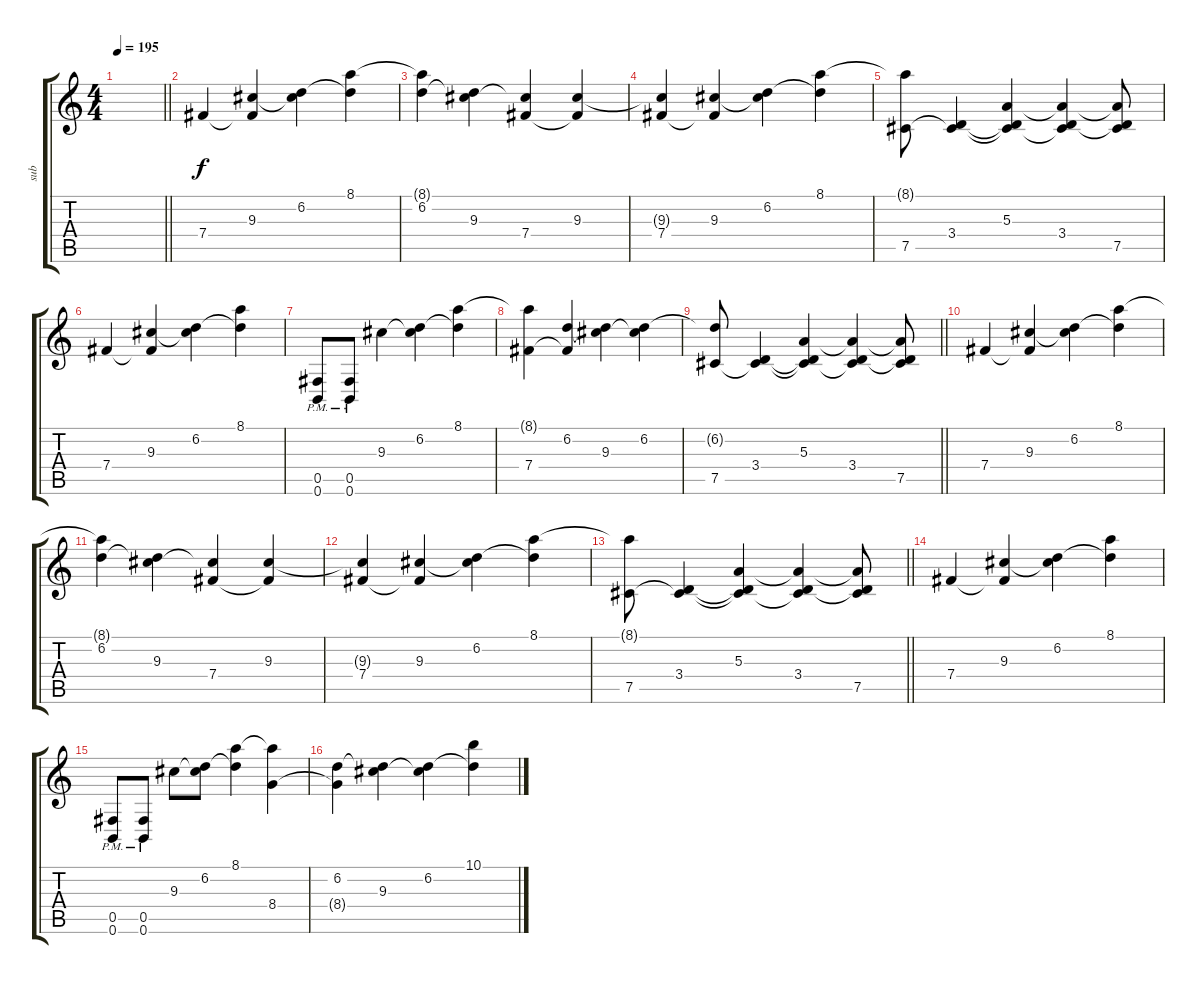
\track ("sub" "sub") {instrument distortionguitar}
\staff {score tabs}
\tuning (Db4 Ab3 E3 B2 Gb2 B1) {hide}
\ts (4 4)
\tempo 195
\clef g2
\barLineRight lightlight
\ks c
|
\section ("" "")
7.4.4 (9.3 7.4{t}).4 (6.2 9.3{t}).4 (8.1 6.2{t}).4 |
(8.1{t} 6.2).4 (6.2{t} 9.3).4 (9.3{t} 7.4).4 (9.3 7.4{t}).4 |
(9.3{t} 7.4).4 (9.3 7.4{t}).4 (6.2 9.3{t}).4 (8.1 6.2{t}).4 |
(8.1{t} 7.5).8 (3.4 7.5{t}).4 (5.3 3.4{t} 7.5{t}).4 (5.3{t} 3.4 7.5{t}).4 (5.3{t} 3.4{t} 7.5).8 |
7.4.4 (9.3 7.4{t}).4 (6.2 9.3{t}).4 (8.1 6.2{t}).4 |
(0.5{pm} 0.6{pm}).8 (0.5{pm} 0.6{pm}).8 9.3.4 (6.2 9.3{t}).4 (8.1 6.2{t}).4 |
(8.1{t} 7.4).4 (6.2 7.4{t}).4 (6.2{t} 9.3).4 (6.2 9.3{t}).4 |
\barLineRight lightlight
(6.2{t} 7.5).8 (3.4 7.5{t}).4 (5.3 3.4{t} 7.5{t}).4 (5.3{t} 3.4 7.5{t}).4 (5.3{t} 3.4{t} 7.5).8 |
\section ("" "")
7.4.4 (9.3 7.4{t}).4 (6.2 9.3{t}).4 (8.1 6.2{t}).4 |
(8.1{t} 6.2).4 (6.2{t} 9.3).4 (9.3{t} 7.4).4 (9.3 7.4{t}).4 |
(9.3{t} 7.4).4 (9.3 7.4{t}).4 (6.2 9.3{t}).4 (8.1 6.2{t}).4 |
\barLineRight lightlight
(8.1{t} 7.5).8 (3.4 7.5{t}).4 (5.3 3.4{t} 7.5{t}).4 (5.3{t} 3.4 7.5{t}).4 (5.3{t} 3.4{t} 7.5).8 |
7.4.4 (9.3 7.4{t}).4 (6.2 9.3{t}).4 (8.1 6.2{t}).4 |
(0.5{pm} 0.6{pm}).8 (0.5{pm} 0.6{pm}).8 9.3.8 (6.2 9.3{t}).8 (8.1 6.2{t}).4 (8.1{t} 8.4).4 |
(6.2 8.4{t}).4 (6.2{t} 9.3).4 (6.2 9.3{t}).4 (10.1 6.2{t}).4
